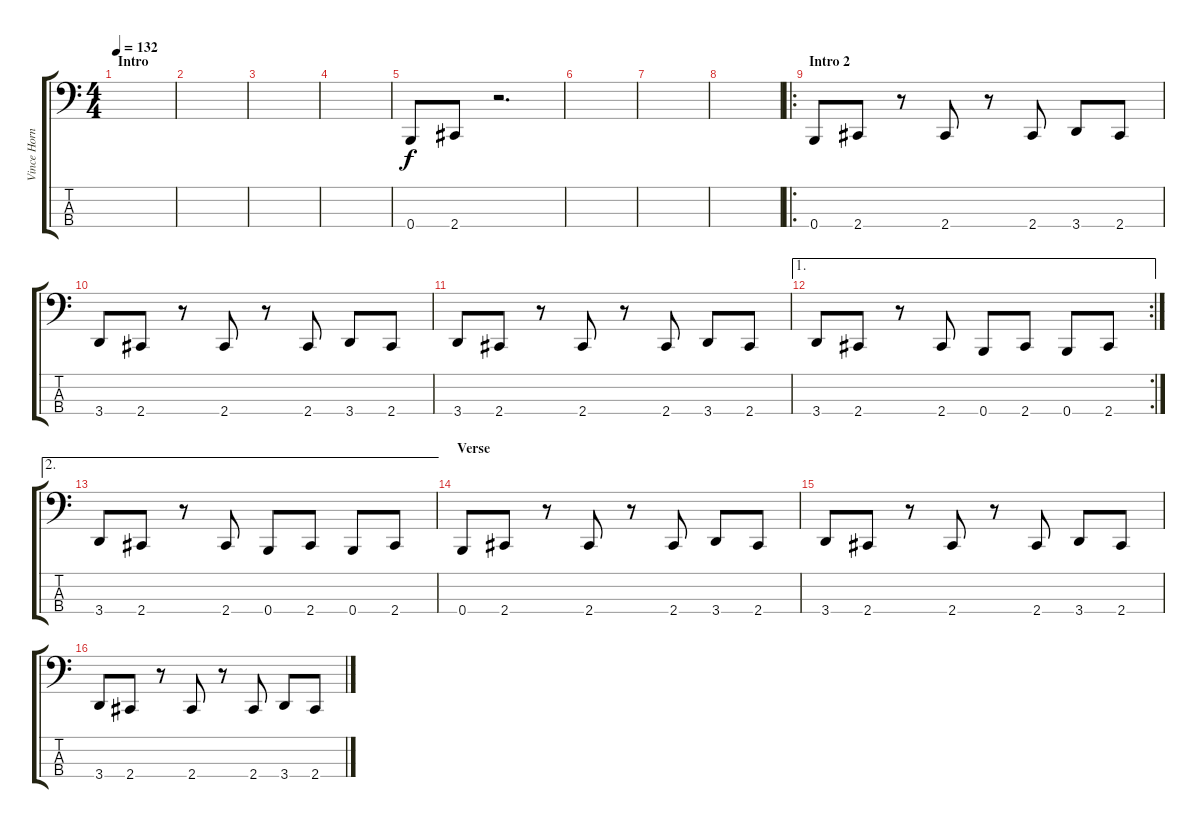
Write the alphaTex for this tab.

\track ("Vince Hornsby" "Vince Horn") {instrument electricbasspick}
\staff {score tabs}
\tuning (E2 B1 Gb1 B0) {hide}
\ts (4 4)
\section ("" "Intro")
\tempo 132
\clef f4
\ks c
|
|
|
|
0.4.8 2.4.8 r.2{d} |
|
|
|
\ro
\section ("" "Intro 2")
0.4.8 2.4.8 r.8 2.4.8 r.8 2.4.8 3.4.8 2.4.8 |
3.4.8 2.4.8 r.8 2.4.8 r.8 2.4.8 3.4.8 2.4.8 |
3.4.8 2.4.8 r.8 2.4.8 r.8 2.4.8 3.4.8 2.4.8 |
\ae 1
\rc 2
3.4.8 2.4.8 r.8 2.4.8 0.4.8 2.4.8 0.4.8 2.4.8 |
\ae 2
3.4.8 2.4.8 r.8 2.4.8 0.4.8 2.4.8 0.4.8 2.4.8 |
\section ("" "Verse")
0.4.8 2.4.8 r.8 2.4.8 r.8 2.4.8 3.4.8 2.4.8 |
3.4.8 2.4.8 r.8 2.4.8 r.8 2.4.8 3.4.8 2.4.8 |
3.4.8 2.4.8 r.8 2.4.8 r.8 2.4.8 3.4.8 2.4.8
